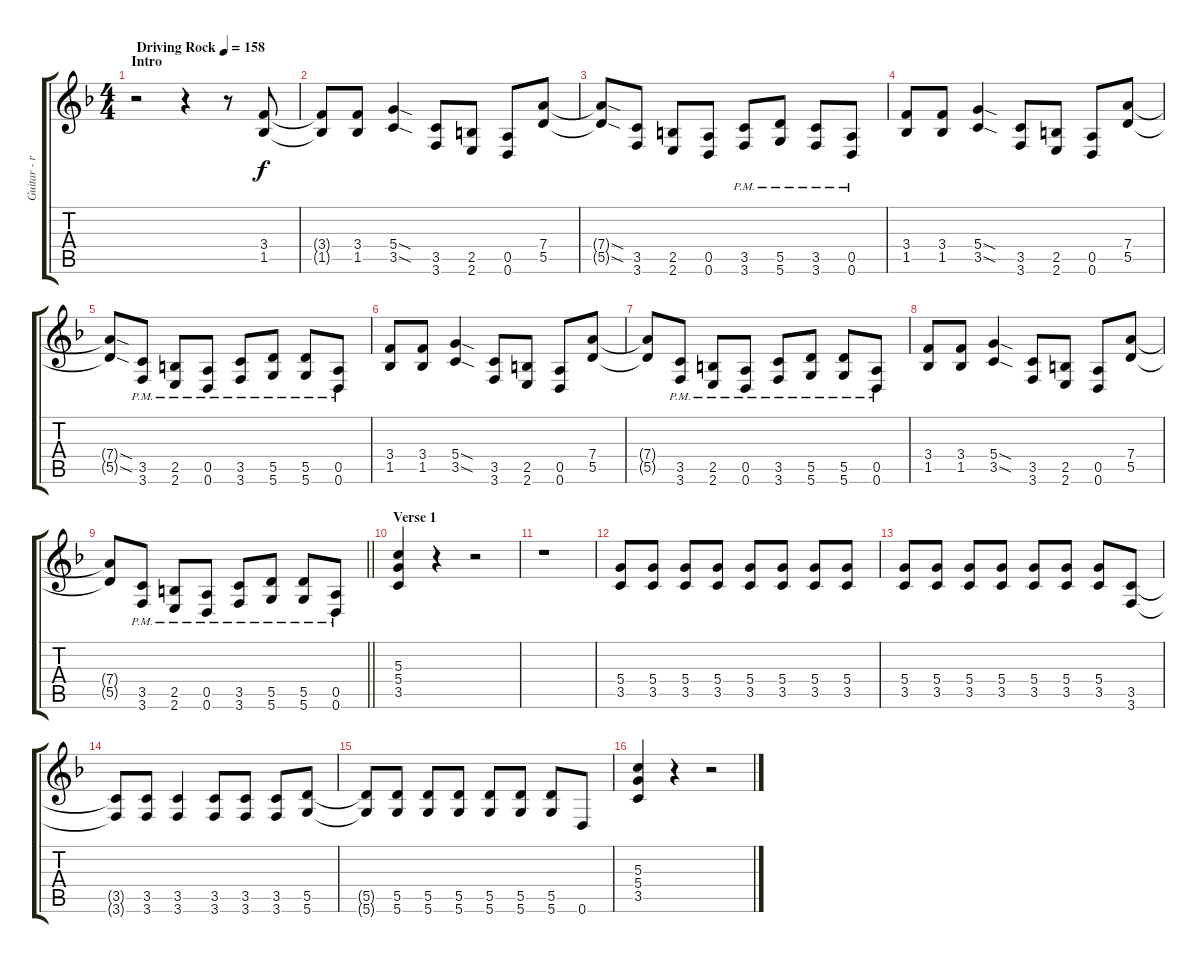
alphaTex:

\track ("Guitar - right" "Guitar - r") {instrument distortionguitar}
\staff {score tabs}
\tuning (E4 B3 G3 D3 A2 D2) {hide}
\ts (4 4)
\section ("" "Intro")
\tempo (158 "Driving Rock")
\clef g2
\ks f
r.2{dy f instrument distortionguitar} r.4 r.8 (3.4 1.5).8 |
(3.4{t} 1.5{t}).8 (3.4 1.5).8 (5.4{sod} 3.5{sod}).4 (3.5 3.6).8 (2.5 2.6).8 (0.5 0.6).8 (7.4 5.5).8 |
(7.4{sod t} 5.5{sod t}).8 (3.5 3.6).8 (2.5 2.6).8 (0.5 0.6).8 (3.5{pm} 3.6{pm}).8 (5.5{pm} 5.6{pm}).8 (3.5{pm} 3.6{pm}).8 (0.5{pm} 0.6{pm}).8 |
(3.4 1.5).8 (3.4 1.5).8 (5.4{sod} 3.5{sod}).4 (3.5 3.6).8 (2.5 2.6).8 (0.5 0.6).8 (7.4 5.5).8 |
(7.4{sod t} 5.5{sod t}).8 (3.5{pm} 3.6{pm}).8 (2.5{pm} 2.6{pm}).8 (0.5{pm} 0.6{pm}).8 (3.5{pm} 3.6{pm}).8 (5.5{pm} 5.6{pm}).8 (5.5{pm} 5.6{pm}).8 (0.5{pm} 0.6{pm}).8 |
(3.4 1.5).8 (3.4 1.5).8 (5.4{sod} 3.5{sod}).4 (3.5 3.6).8 (2.5 2.6).8 (0.5 0.6).8 (7.4 5.5).8 |
(7.4{t} 5.5{t}).8 (3.5{pm} 3.6{pm}).8 (2.5{pm} 2.6{pm}).8 (0.5{pm} 0.6{pm}).8 (3.5{pm} 3.6{pm}).8 (5.5{pm} 5.6{pm}).8 (5.5{pm} 5.6{pm}).8 (0.5{pm} 0.6{pm}).8 |
(3.4 1.5).8 (3.4 1.5).8 (5.4{sod} 3.5{sod}).4 (3.5 3.6).8 (2.5 2.6).8 (0.5 0.6).8 (7.4 5.5).8 |
\barLineRight lightlight
(7.4{t} 5.5{t}).8 (3.5{pm} 3.6{pm}).8 (2.5{pm} 2.6{pm}).8 (0.5{pm} 0.6{pm}).8 (3.5{pm} 3.6{pm}).8 (5.5{pm} 5.6{pm}).8 (5.5{pm} 5.6{pm}).8 (0.5{pm} 0.6{pm}).8 |
\section ("" "Verse 1")
(5.3 5.4 3.5).4 r.4 r.2 |
r.1 |
(5.4 3.5).8 (5.4 3.5).8 (5.4 3.5).8 (5.4 3.5).8 (5.4 3.5).8 (5.4 3.5).8 (5.4 3.5).8 (5.4 3.5).8 |
(5.4 3.5).8 (5.4 3.5).8 (5.4 3.5).8 (5.4 3.5).8 (5.4 3.5).8 (5.4 3.5).8 (5.4 3.5).8 (3.5 3.6).8 |
(3.5{t} 3.6{t}).8 (3.5 3.6).8 (3.5 3.6).4 (3.5 3.6).8 (3.5 3.6).8 (3.5 3.6).8 (5.5 5.6).8 |
(5.5{t} 5.6{t}).8 (5.5 5.6).8 (5.5 5.6).8 (5.5 5.6).8 (5.5 5.6).8 (5.5 5.6).8 (5.5 5.6).8 0.6.8 |
(5.3 5.4 3.5).4 r.4 r.2
